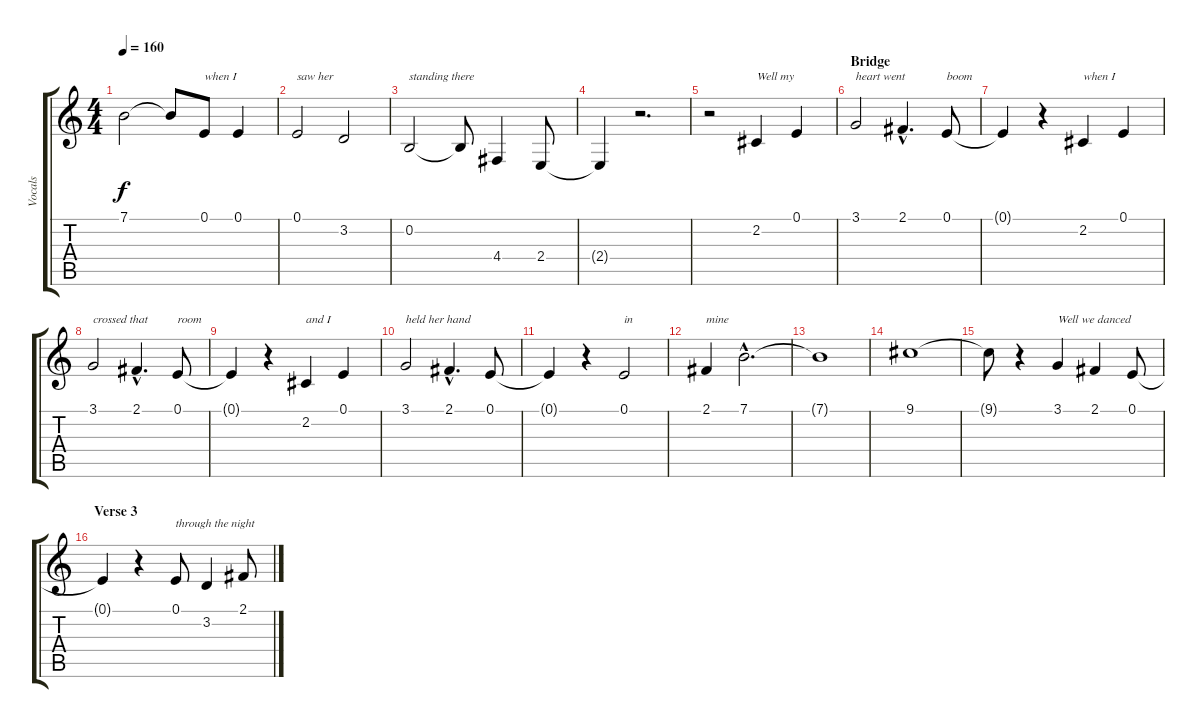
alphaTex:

\track ("Vocals" "Vocals") {instrument tenorsax}
\staff {score tabs}
\tuning (E4 B3 G3 D3 A2 E2) {hide}
\ts (4 4)
\tempo 160
\clef g2
\ks c
7.1{t}.2{dy f} 7.1{t}.8 0.1.8{txt "when I"} 0.1.4 |
0.1.2{txt "saw her"} 3.2.2 |
0.2.2{txt "standing there"} 0.2{t}.8 4.4.4 2.4.8 |
2.4{t}.4 r.2{d} |
r.2 2.2.4{txt "Well my"} 0.1.4 |
\section ("" "Bridge")
3.1.2{txt "heart went"} 2.1{hac}.4{d} 0.1.8{txt "boom"} |
0.1{t}.4 r.4 2.2.4{txt "when I"} 0.1.4 |
3.1.2{txt "crossed that"} 2.1{hac}.4{d} 0.1.8{txt "room"} |
0.1{t}.4 r.4 2.2.4{txt "and I"} 0.1.4 |
3.1.2{txt "held her hand"} 2.1{hac}.4{d} 0.1.8 |
0.1{t}.4 r.4 0.1.2{txt "in"} |
2.1.4{txt "mine"} 7.1{hac}.2{d} |
7.1{t}.1 |
9.1.1 |
9.1{t}.8 r.4 3.1.4{txt "Well we danced"} 2.1.4 0.1.8 |
\section ("" "Verse 3")
0.1{t}.4 r.4 0.1.8{txt "through the night"} 3.2.4 2.1{h}.8
